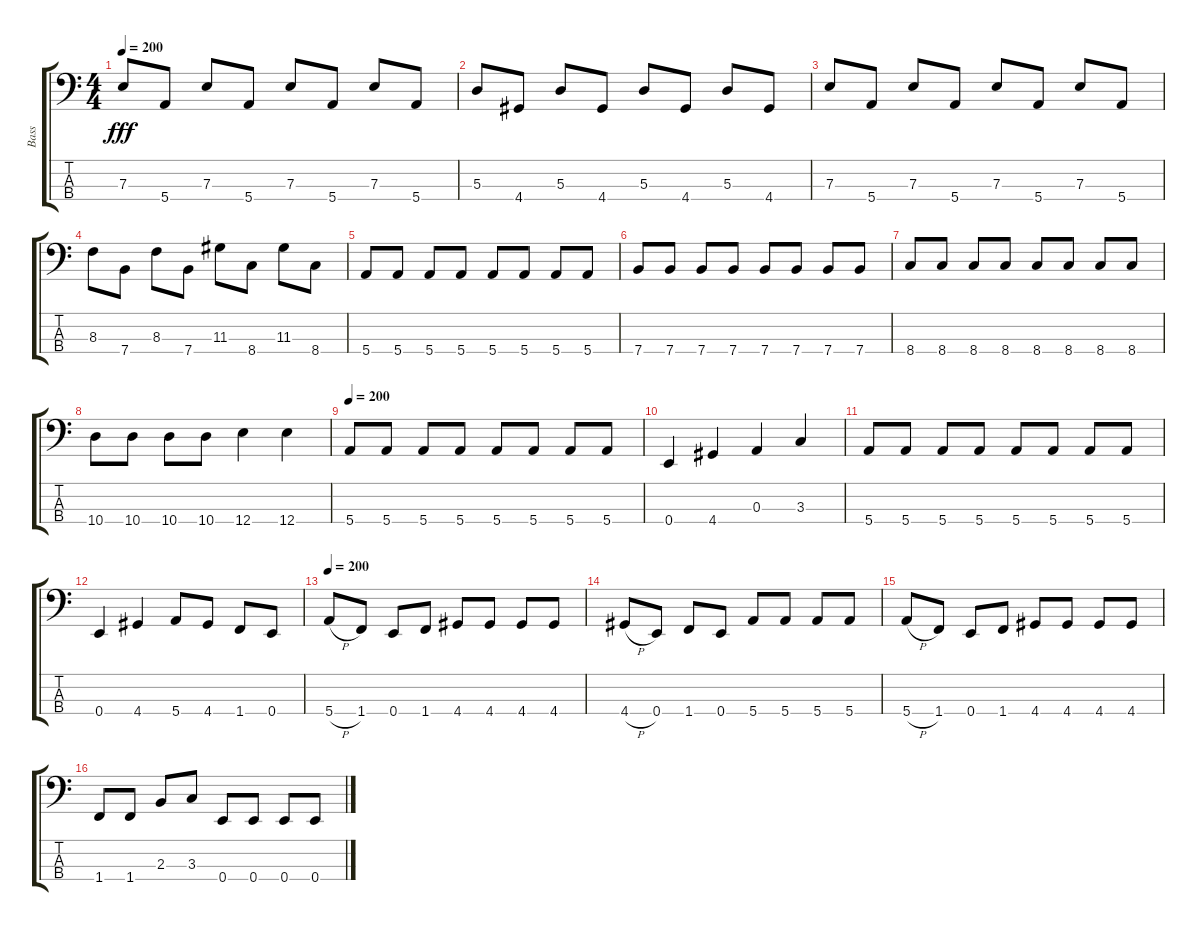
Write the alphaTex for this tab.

\track ("Bass" "Bass") {instrument electricbasspick}
\staff {score tabs}
\tuning (G2 D2 A1 E1) {hide}
\ts (4 4)
\tempo 200
\clef f4
\ks c
7.3.8{dy fff} 5.4.8 7.3.8 5.4.8 7.3.8 5.4.8 7.3.8 5.4.8 |
5.3.8 4.4.8 5.3.8 4.4.8 5.3.8 4.4.8 5.3.8 4.4.8 |
7.3.8 5.4.8 7.3.8 5.4.8 7.3.8 5.4.8 7.3.8 5.4.8 |
8.3.8 7.4.8 8.3.8 7.4.8 11.3.8 8.4.8 11.3.8 8.4.8 |
5.4.8 5.4.8 5.4.8 5.4.8 5.4.8 5.4.8 5.4.8 5.4.8 |
7.4.8 7.4.8 7.4.8 7.4.8 7.4.8 7.4.8 7.4.8 7.4.8 |
8.4.8 8.4.8 8.4.8 8.4.8 8.4.8 8.4.8 8.4.8 8.4.8 |
10.4.8 10.4.8 10.4.8 10.4.8 12.4.4 12.4.4 |
\tempo 200
5.4.8 5.4.8 5.4.8 5.4.8 5.4.8 5.4.8 5.4.8 5.4.8 |
0.4.4 4.4.4 0.3.4 3.3.4 |
5.4.8 5.4.8 5.4.8 5.4.8 5.4.8 5.4.8 5.4.8 5.4.8 |
0.4.4 4.4.4 5.4.8 4.4.8 1.4.8 0.4.8 |
\tempo 200
5.4{h}.8 1.4.8 0.4.8 1.4.8 4.4.8 4.4.8 4.4.8 4.4.8 |
4.4{h}.8 0.4.8 1.4.8 0.4.8 5.4.8 5.4.8 5.4.8 5.4.8 |
5.4{h}.8 1.4.8 0.4.8 1.4.8 4.4.8 4.4.8 4.4.8 4.4.8 |
1.4.8 1.4.8 2.3.8 3.3.8 0.4.8 0.4.8 0.4.8 0.4.8
